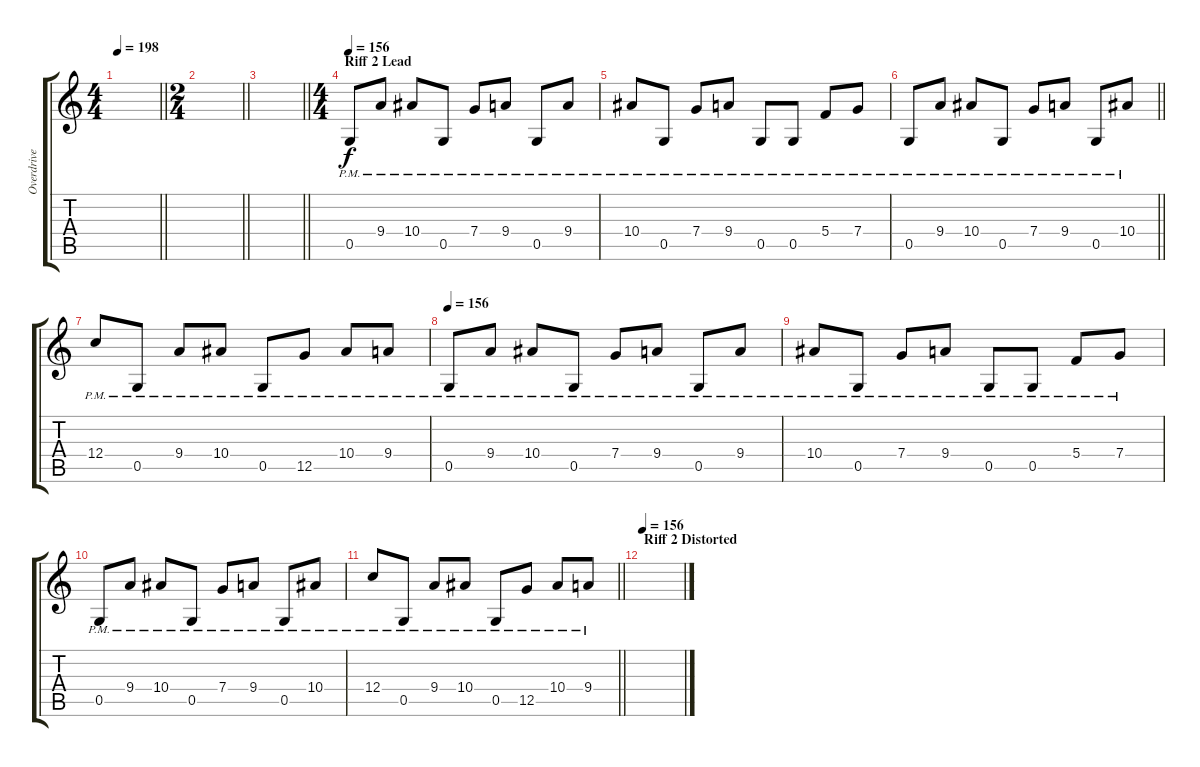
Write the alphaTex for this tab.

\track ("Overdrive" "Overdrive") {instrument overdrivenguitar}
\staff {score tabs}
\tuning (D4 A3 F3 C3 G2 D2) {hide}
\ts (4 4)
\tempo 198
\clef g2
\barLineRight lightlight
\ks c
|
\ts (2 4)
\barLineRight lightlight
|
\barLineRight lightlight
|
\ts (4 4)
\section ("" "Riff 2 Lead")
\tempo 156
0.5{pm}.8 9.4{pm}.8 10.4{pm}.8 0.5{pm}.8 7.4{pm}.8 9.4{pm}.8 0.5{pm}.8 9.4{pm}.8 |
10.4{pm}.8 0.5{pm}.8 7.4{pm}.8 9.4{pm}.8 0.5{pm}.8 0.5{pm}.8 5.4{pm}.8 7.4{pm}.8 |
\barLineRight lightlight
0.5{pm}.8 9.4{pm}.8 10.4{pm}.8 0.5{pm}.8 7.4{pm}.8 9.4{pm}.8 0.5{pm}.8 10.4{pm}.8 |
12.4{pm}.8 0.5{pm}.8 9.4{pm}.8 10.4{pm}.8 0.5{pm}.8 12.5{pm}.8 10.4{pm}.8 9.4{pm}.8 |
\tempo 156
0.5{pm}.8 9.4{pm}.8 10.4{pm}.8 0.5{pm}.8 7.4{pm}.8 9.4{pm}.8 0.5{pm}.8 9.4{pm}.8 |
10.4{pm}.8 0.5{pm}.8 7.4{pm}.8 9.4{pm}.8 0.5{pm}.8 0.5{pm}.8 5.4{pm}.8 7.4{pm}.8 |
0.5{pm}.8 9.4{pm}.8 10.4{pm}.8 0.5{pm}.8 7.4{pm}.8 9.4{pm}.8 0.5{pm}.8 10.4{pm}.8 |
\barLineRight lightlight
12.4{pm}.8 0.5{pm}.8 9.4{pm}.8 10.4{pm}.8 0.5{pm}.8 12.5{pm}.8 10.4{pm}.8 9.4{pm}.8 |
\section ("" "Riff 2 Distorted")
\tempo 156
